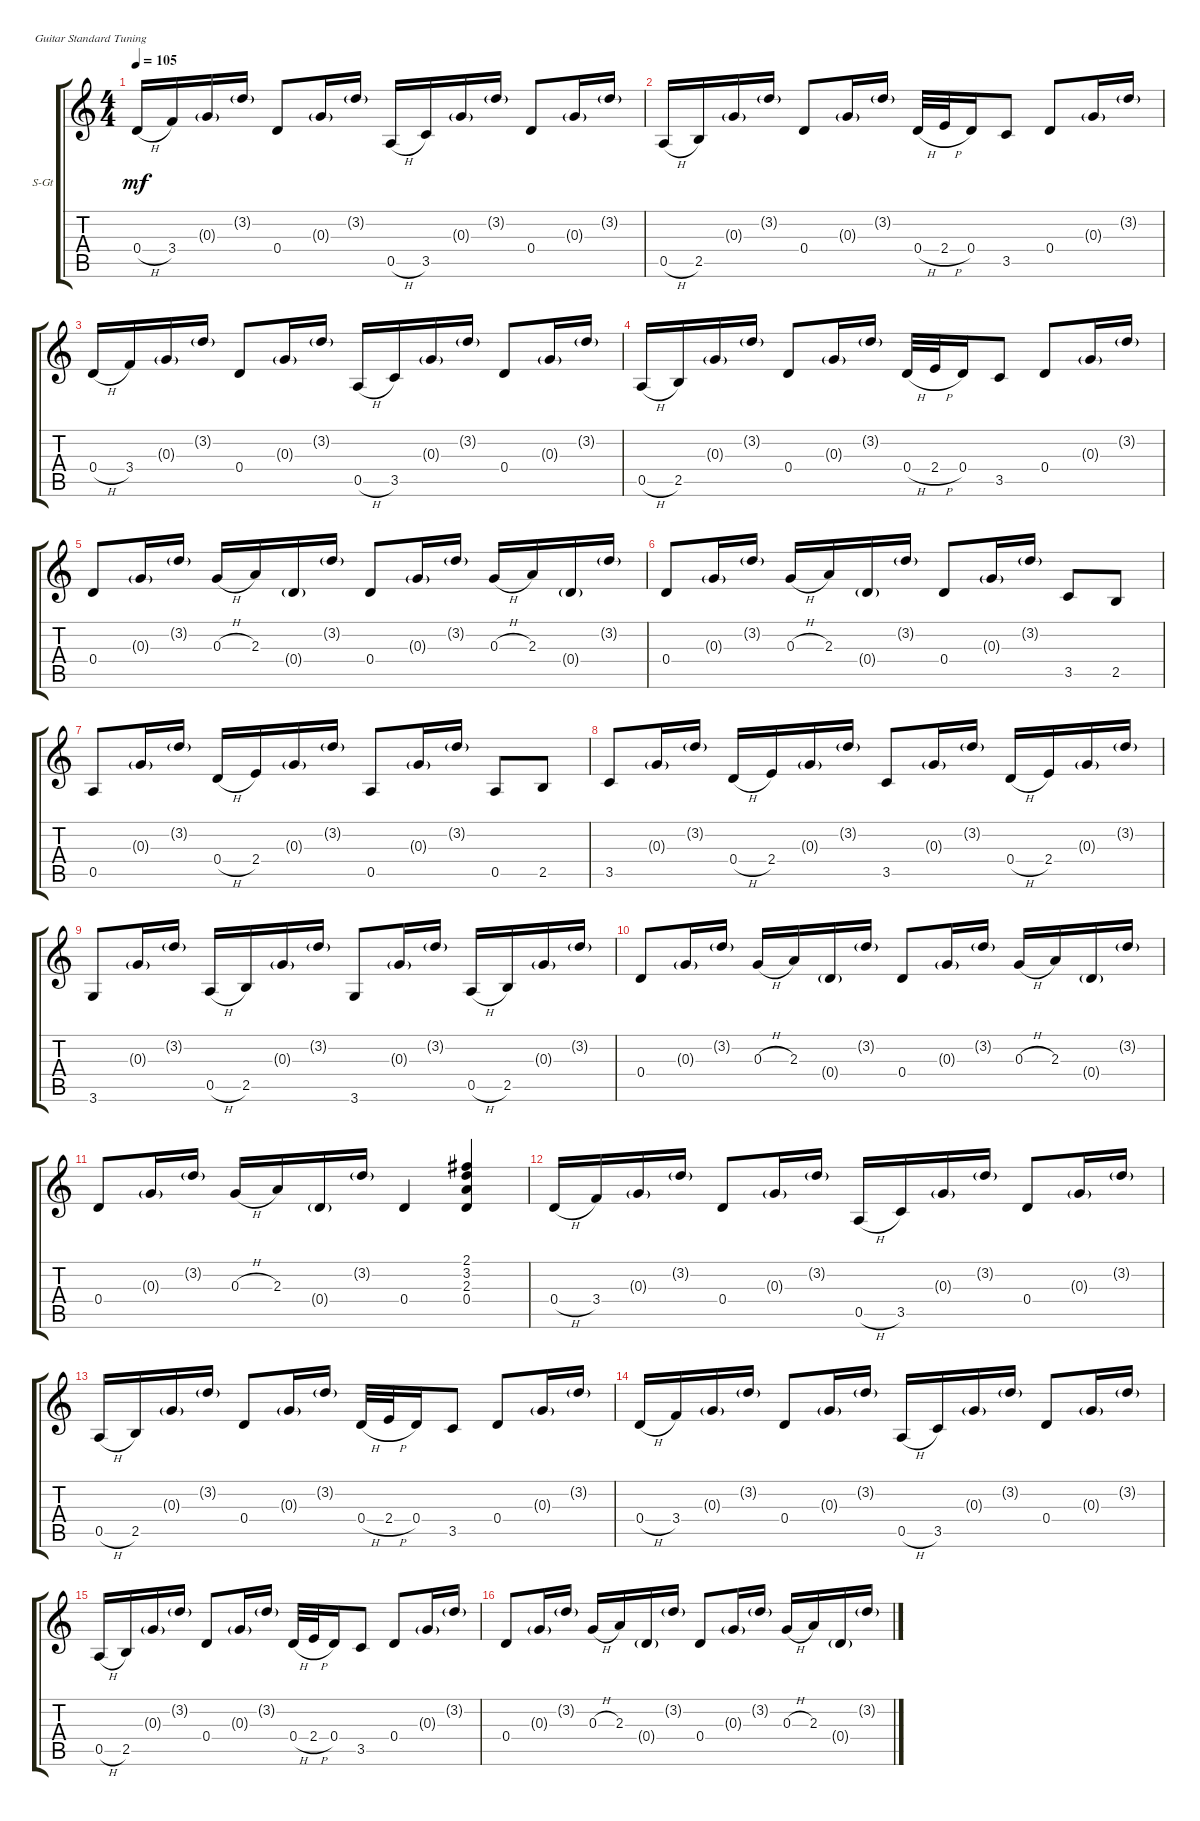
\defaultSystemsLayout 4
\bracketExtendMode groupsimilarinstruments
\firstSystemTrackNameOrientation horizontal
\otherSystemsTrackNameOrientation horizontal
\track ("Steel Guitar" "S-Gt") {instrument acousticguitarsteel}
\staff {score tabs}
\tuning (E4 B3 G3 D3 A2 E2)
\ts (4 4)
\tempo 105
\clef g2
\ks c
0.4{h}.16{dy mf instrument acousticguitarsteel} 3.4.16 0.3{g}.16 3.2{g}.16 0.4.8 0.3{g}.16 3.2{g}.16 0.5{h}.16 3.5.16 0.3{g}.16 3.2{g}.16 0.4.8 0.3{g}.16 3.2{g}.16 |
0.5{h}.16 2.5.16 0.3{g}.16 3.2{g}.16 0.4.8 0.3{g}.16 3.2{g}.16 0.4{h}.32 2.4{h}.32 0.4.16 3.5.8 0.4.8 0.3{g}.16 3.2{g}.16 |
0.4{h}.16 3.4.16 0.3{g}.16 3.2{g}.16 0.4.8 0.3{g}.16 3.2{g}.16 0.5{h}.16 3.5.16 0.3{g}.16 3.2{g}.16 0.4.8 0.3{g}.16 3.2{g}.16 |
0.5{h}.16 2.5.16 0.3{g}.16 3.2{g}.16 0.4.8 0.3{g}.16 3.2{g}.16 0.4{h}.32 2.4{h}.32 0.4.16 3.5.8 0.4.8 0.3{g}.16 3.2{g}.16 |
0.4.8 0.3{g}.16 3.2{g}.16 0.3{h}.16 2.3.16 0.4{g}.16 3.2{g}.16 0.4.8 0.3{g}.16 3.2{g}.16 0.3{h}.16 2.3.16 0.4{g}.16 3.2{g}.16 |
0.4.8 0.3{g}.16 3.2{g}.16 0.3{h}.16 2.3.16 0.4{g}.16 3.2{g}.16 0.4.8 0.3{g}.16 3.2{g}.16 3.5.8 2.5.8 |
0.5.8 0.3{g}.16 3.2{g}.16 0.4{h}.16 2.4.16 0.3{g}.16 3.2{g}.16 0.5.8 0.3{g}.16 3.2{g}.16 0.5.8 2.5.8 |
3.5.8 0.3{g}.16 3.2{g}.16 0.4{h}.16 2.4.16 0.3{g}.16 3.2{g}.16 3.5.8 0.3{g}.16 3.2{g}.16 0.4{h}.16 2.4.16 0.3{g}.16 3.2{g}.16 |
3.6.8 0.3{g}.16 3.2{g}.16 0.5{h}.16 2.5.16 0.3{g}.16 3.2{g}.16 3.6.8 0.3{g}.16 3.2{g}.16 0.5{h}.16 2.5.16 0.3{g}.16 3.2{g}.16 |
0.4.8 0.3{g}.16 3.2{g}.16 0.3{h}.16 2.3.16 0.4{g}.16 3.2{g}.16 0.4.8 0.3{g}.16 3.2{g}.16 0.3{h}.16 2.3.16 0.4{g}.16 3.2{g}.16 |
0.4.8 0.3{g}.16 3.2{g}.16 0.3{h}.16 2.3.16 0.4{g}.16 3.2{g}.16 0.4.4 (0.4 2.3 3.2 2.1).4 |
0.4{h}.16 3.4.16 0.3{g}.16 3.2{g}.16 0.4.8 0.3{g}.16 3.2{g}.16 0.5{h}.16 3.5.16 0.3{g}.16 3.2{g}.16 0.4.8 0.3{g}.16 3.2{g}.16 |
0.5{h}.16 2.5.16 0.3{g}.16 3.2{g}.16 0.4.8 0.3{g}.16 3.2{g}.16 0.4{h}.32 2.4{h}.32 0.4.16 3.5.8 0.4.8 0.3{g}.16 3.2{g}.16 |
0.4{h}.16 3.4.16 0.3{g}.16 3.2{g}.16 0.4.8 0.3{g}.16 3.2{g}.16 0.5{h}.16 3.5.16 0.3{g}.16 3.2{g}.16 0.4.8 0.3{g}.16 3.2{g}.16 |
0.5{h}.16 2.5.16 0.3{g}.16 3.2{g}.16 0.4.8 0.3{g}.16 3.2{g}.16 0.4{h}.32 2.4{h}.32 0.4.16 3.5.8 0.4.8 0.3{g}.16 3.2{g}.16 |
0.4.8 0.3{g}.16 3.2{g}.16 0.3{h}.16 2.3.16 0.4{g}.16 3.2{g}.16 0.4.8 0.3{g}.16 3.2{g}.16 0.3{h}.16 2.3.16 0.4{g}.16 3.2{g}.16
